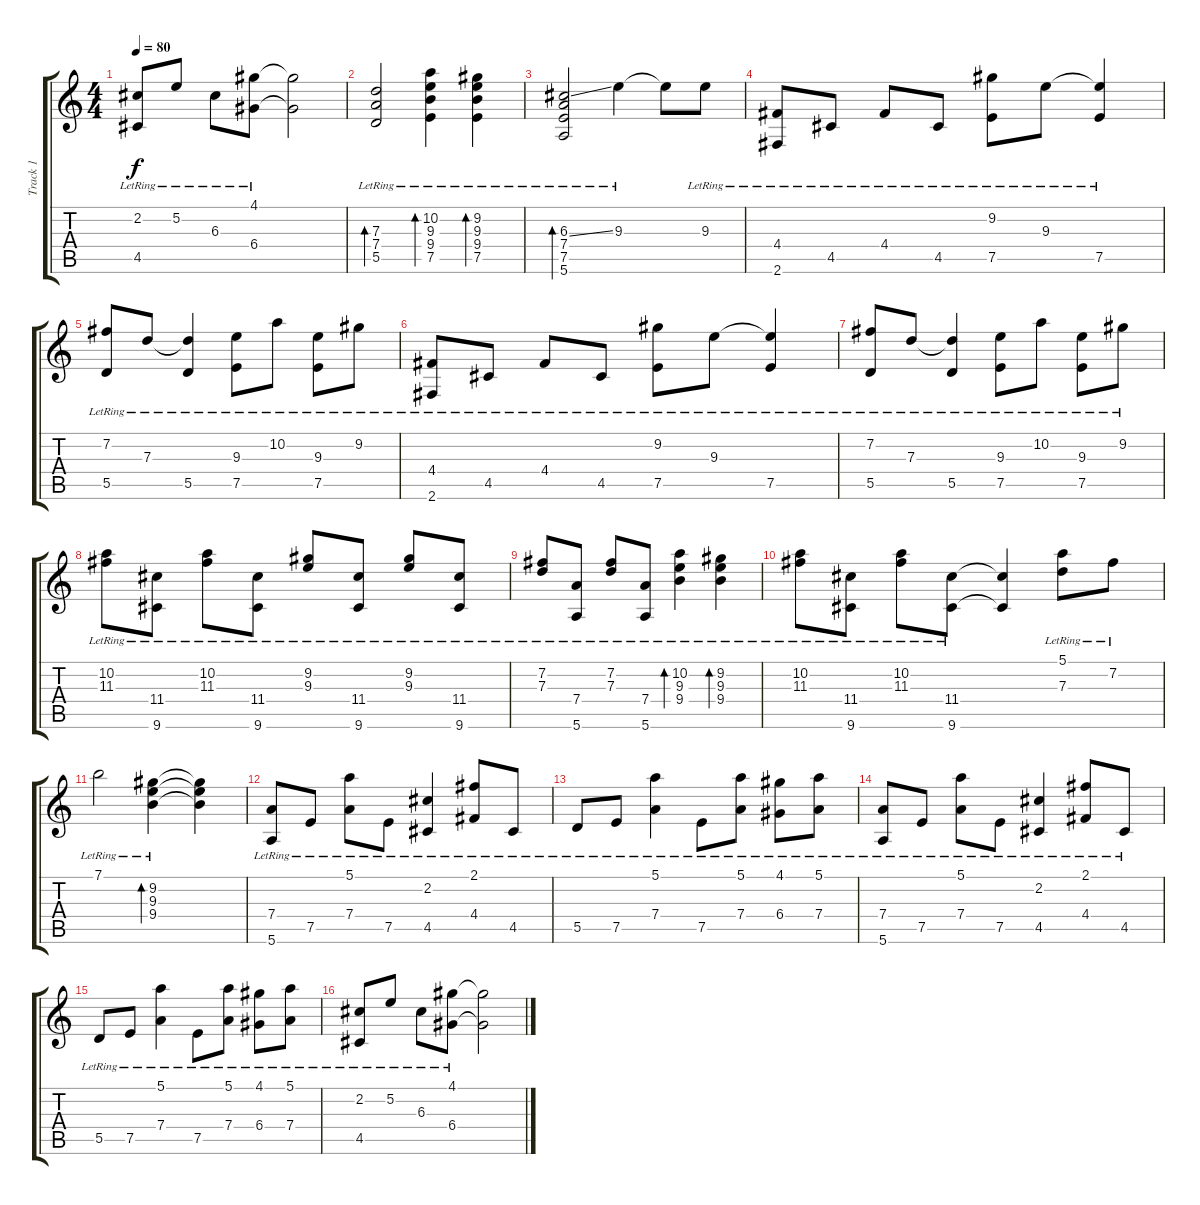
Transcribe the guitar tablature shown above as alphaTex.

\track ("Track 1" "Track 1") {instrument electricguitarclean}
\staff {score tabs}
\tuning (E4 B3 G3 D3 A2 E2) {hide}
\ts (4 4)
\tempo 80
\clef g2
\ks c
(2.2{lr} 4.5{lr}).8{dy f} 5.2{lr}.8 6.3{lr}.8 (4.1 6.4{lr}).8 (4.1{t} 6.4{t}).2 |
(7.3{lr} 7.4{lr} 5.5{lr}).2{bd 60} (10.2{lr} 9.3{lr} 9.4{lr} 7.5{lr}).4{bd 60} (9.2{lr} 9.3{lr} 9.4{lr} 7.5{lr}).4{bd 60} |
(6.3{ss} 7.4{lr} 7.5{lr} 5.6{lr}).2{bd 60} 9.3{lr}.4 9.3{t}.8 9.3{lr}.8 |
(4.4{lr} 2.6{lr}).8 4.5{lr}.8 4.4{lr}.8 4.5{lr}.8 (9.2{lr} 7.5{lr}).8 9.3{lr}.8 (9.3{t} 7.5{lr}).4 |
(7.2{lr} 5.5{lr}).8 7.3{lr}.8 (7.3{t} 5.5{lr}).4 (9.3{lr} 7.5{lr}).8 10.2{lr}.8 (9.3{lr} 7.5{lr}).8 9.2{lr}.8 |
(4.4{lr} 2.6{lr}).8 4.5{lr}.8 4.4{lr}.8 4.5{lr}.8 (9.2{lr} 7.5{lr}).8 9.3{lr}.8 (9.3{t} 7.5{lr}).4 |
(7.2{lr} 5.5{lr}).8 7.3{lr}.8 (7.3{t} 5.5{lr}).4 (9.3{lr} 7.5{lr}).8 10.2{lr}.8 (9.3{lr} 7.5{lr}).8 9.2{lr}.8 |
(10.2{lr} 11.3{lr}).8 (11.4{lr} 9.6{lr}).8 (10.2{lr} 11.3{lr}).8 (11.4{lr} 9.6{lr}).8 (9.2{lr} 9.3{lr}).8 (11.4{lr} 9.6{lr}).8 (9.2{lr} 9.3{lr}).8 (11.4{lr} 9.6{lr}).8 |
(7.2{lr} 7.3{lr}).8 (7.4{lr} 5.6{lr}).8 (7.2{lr} 7.3{lr}).8 (7.4{lr} 5.6{lr}).8 (10.2{lr} 9.3{lr} 9.4{lr}).4{bd 60} (9.2{lr} 9.3{lr} 9.4{lr}).4{bd 60} |
(10.2{lr} 11.3{lr}).8 (11.4{lr} 9.6{lr}).8 (10.2{lr} 11.3{lr}).8 (11.4{lr} 9.6).8 (11.4{t} 9.6{t}).4 (5.1{lr} 7.3{lr}).8 7.2{lr}.8 |
7.1{lr}.2 (9.2{lr} 9.3{lr} 9.4{lr}).4{bd 60} (9.2{t} 9.3{t} 9.4{t}).4 |
(7.4{lr} 5.6{lr}).8 7.5{lr}.8 (5.1{lr} 7.4{lr}).8 7.5{lr}.8 (2.2{lr} 4.5{lr}).4 (2.1{lr} 4.4{lr}).8 4.5{lr}.8 |
5.5{lr}.8 7.5{lr}.8 (5.1{lr} 7.4{lr}).4 7.5{lr}.8 (5.1{lr} 7.4{lr}).8 (4.1{lr} 6.4{lr}).8 (5.1{lr} 7.4{lr}).8 |
(7.4{lr} 5.6{lr}).8 7.5{lr}.8 (5.1{lr} 7.4{lr}).8 7.5{lr}.8 (2.2{lr} 4.5{lr}).4 (2.1{lr} 4.4{lr}).8 4.5{lr}.8 |
5.5{lr}.8 7.5{lr}.8 (5.1{lr} 7.4{lr}).4 7.5{lr}.8 (5.1{lr} 7.4{lr}).8 (4.1{lr} 6.4{lr}).8 (5.1{lr} 7.4{lr}).8 |
(2.2{lr} 4.5{lr}).8 5.2{lr}.8 6.3{lr}.8 (4.1 6.4{lr}).8 (4.1{t} 6.4{t}).2
